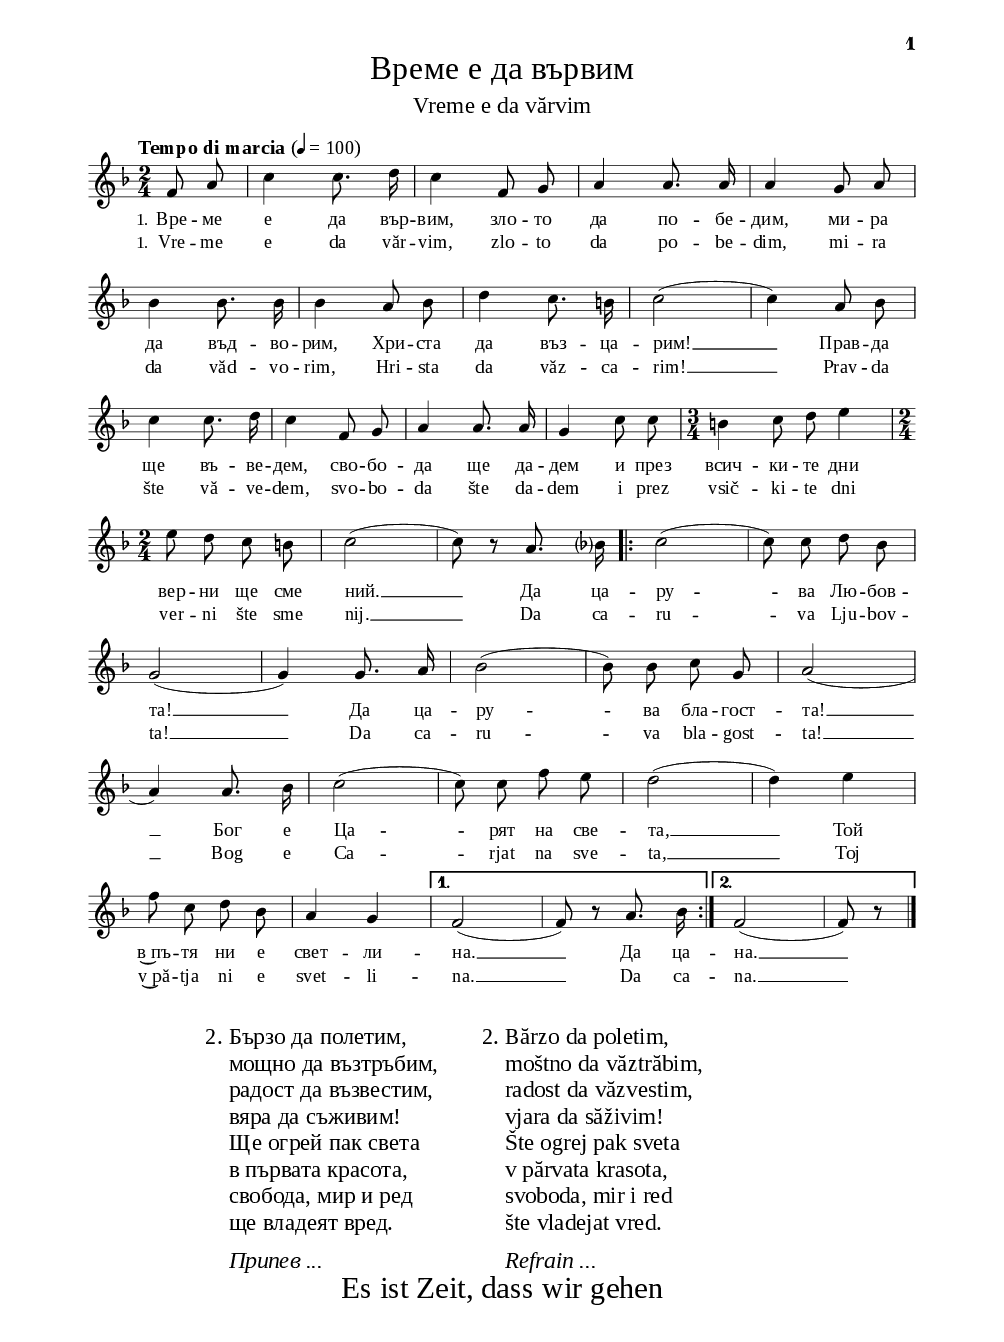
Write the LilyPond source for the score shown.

\version "2.24.4"

% include paper part and global functions
\include "include/globals.ily"

\bookpart {
  \label #'ref042
  \tocItem \markup "Време е да вървим – Vreme e da vărvim"
  \include "include/bookpart-paper.ily"
  \score {
    \include "include/score-layout.ily"

    \new Voice \absolute  {
      \clef treble
      \key f \major
      \time 2/4
      \tempoFunc "Tempo di marcia" 4 "100"
      \autoBeamOff
      \partial 4

      f'8 a'8 | c''4 c''8. d''16 |  c''4 f'8 g'8 | a'4 a'8. a'16 | a'4 g'8 a'8  \break

      bes'4 bes'8. bes'16 | bes'4 a'8 bes'8 | d''4 c''8. b'16 | c''2 (| c''4) a'8 bes'8 | \break

      c''4 c''8. d''16 | c''4 f'8 g'8 | a'4 a'8. a'16 | g'4 c''8 c''8 | \time 3/4 b'4 c''8 d''8 e''4| \break


      \time 2/4 e''8 d''8 c''8 b'8 | c''2 (| c''8) r8 a'8. bes'?16 | \repeat volta 2 {
        c''2 (| c''8) c''8 d''8 bes'8  |\break

        g'2 (| g'4 ) g'8. a'16| bes'2 ( |  bes'8 ) bes'8 c''8 g'8|   a'2 ( | \break

        a'4 ) a'8. bes'16| c''2 ( | c''8 ) c''8 f''8 e''8 | d''2 (|d''4 ) e''4 \break

        f''8 c''8 d''8 bes'8 | a'4 g'4 |
      } \alternative { { f'2 ( | f'8 ) r8 a'8. bes'16 | } { f'2 (| f' 8 ) r8 \bar "|." \break } }

    }

    \addlyrics {
      \set stanza = "1." Вре -- ме е да вър -- вим, зло -- то да по -- бе -- дим, ми -- ра
      да въд -- во -- рим, Хри -- ста да въз -- ца -- рим! __   Прав -- да
      ще въ -- ве -- дем, сво -- бо -- да ще да -- дем и през всич -- ки -- те
      дни вер -- ни ще сме ний. __  Да ца -- ру -- ва Лю -- бов -- та! __
      Да ца -- ру -- ва бла -- гост -- та! __
      Бог е Ца -- рят на све -- та, __  Той в~пъ -- тя ни е свет -- ли  -- на. __ Да ца -- на. __
    }

    \addlyrics {
      \set stanza = "1." Vre -- me e da văr -- vim, zlo -- to da po -- be -- dim, mi -- ra
      da văd -- vo -- rim, Hri -- sta da văz -- ca -- rim! __   Prav -- da
      šte vă -- ve -- dem, svo -- bo -- da šte da -- dem i prez vsič -- ki -- te
      dni ver -- ni šte sme nij. __  Da ca -- ru -- va Lju -- bov -- ta! __
      Da ca -- ru -- va bla -- gost -- ta! __
      Bog e Ca -- rjat na sve -- ta, __  Toj v~pă -- tja ni e svet -- li  -- na. __ Da ca -- na. __
    }

    \header {
      title = \titleFunc "Време е да вървим" "Vreme e da vărvim"
    }

    \midi{}

  } % score

  \markup \empty-two

  \markup \abs-fontsize #11 {
    \hspace #15
    \override #`(baseline-skip . ,bgCoupletBaselineSkip)
    \column {

      \line { 2. Бързо да полетим, }
      \line {   "   " мощно да възтръбим, }
      \line {   "   " радост да възвестим,  }
      \line {   "   " вяра да съживим! }
      \line {  "   " Ще огрей пак света }
      \line {   "   " в първата красота, }
      \line {   "   " свобода, мир и ред  }
      \line {   "   " ще владеят вред. }
      \vspace #0.5
      \line { "   " \italic {Припев ... } }
    }

    \hspace #5
    \override #`(baseline-skip . ,bgCoupletBaselineSkip)
    \column {

      \line { 2. Bărzo da poletim, }
      \line {   "   " moštno da văztrăbim, }
      \line {   "   " radost da văzvestim,  }
      \line {   "   " vjara da săživim! }
      \line {  "   " Šte ogrej pak sveta }
      \line {   "   " v părvata krasota, }
      \line {   "   " svoboda, mir i red  }
      \line {   "   " šte vladejat vred. }
      \vspace #0.5
      \line { "   " \italic {Refrain ... } }
    }
    %column
  } % markup


  % include foreign translation(s) of the song
  \version "2.24.4"

\markup \fill-line { \fontsize #deTitleFontSize "Es ist Zeit, dass wir gehen" }
\markup \null
\markup \null
\markup \abs-fontsize #11 {
    \fill-line {
  \override #`(baseline-skip . ,deCoupletBaselineSkip)

  \column {

    \line { 1. Es ist Zeit, dass wir gehen, }

    \line { "   "dass wir das Böse besiegen, }

    \line { "   "dass wir den Frieden wiederherstellen,}

    \line { "   "dass wir Christus zum König machen! }

    \line { "   "Gerechtigkeit werden wir einführen, }

    \line { "   "Freiheit werden wir geben, }

    \line { "   "und an allen Tagen}

    \line { "   "werden wir treu sein.}
     \vspace #0.5

    \line { "   " \italic { Refrain:}  }

    \line { "   "Möge die Liebe herrschen, }

    \line { "   "möge die Güte herrschen!}

    \line { "   "Gott ist der König der Welt; }

    \line { "   "Er ist das Licht auf unserem Weg.}
      \vspace #0.5
   

    \line { 2. "" Schnell, lasst uns losfliegen, }

    \line { "   "mächtig posaunen, }

    \line { "   "lasst uns die Freude verkünden,}

    \line { "   "den Glauben wiederbeleben!}

    \line { "   "Die Welt wird wieder erstrahlen}

    \line { "   "in der ersten Schönheit, }

    \line { "   "Freiheit, Frieden und Ordnung}

    \line { "   " werden überall walten!}
    \vspace #0.5

    \line { "   " \italic { Refrain ... }  }

  }
    }

}


} % bookpart
